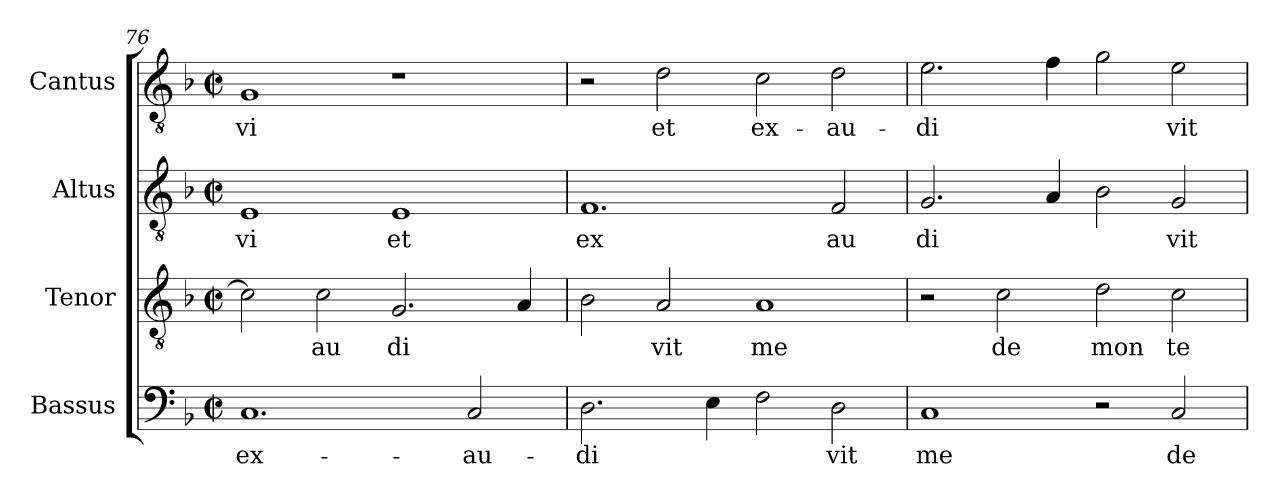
**kern	**text	**kern	**text	**kern	**text	**kern	**text
*part4	*part4	*part3	*part3	*part2	*part2	*part1	*part1
*staff4	*staff4	*staff3	*staff3	*staff2	*staff2	*staff1	*staff1
*I"Bassus	*	*I"Tenor	*	*I"Altus	*	*I"Cantus	*
*clefF4	*	*clefGv2	*	*clefGv2	*	*clefGv2	*
*k[b-]	*	*k[b-]	*	*k[b-]	*	*k[b-]	*
*F:	*	*F:	*	*F:	*	*F:	*
*M2/2	*	*M2/2	*	*M2/2	*	*M2/2	*
*met(c|)	*	*met(c|)	*	*met(c|)	*	*met(c|)	*
=76	=76	=76	=76	=76	=76	=76	=76
!	!LO:LY:b:cj	!	!LO:LY:b:cj	!	!LO:LY:b:cj	!	!LO:LY:b:cj
1.C	ex-	2c\]	.	1E	-vi	1G	-vi
!	!	!	!LO:LY:b:cj	!	!	!	!
.	.	2c\	au	.	.	.	.
!	!	!	!LO:LY:b:cj	!	!LO:LY:b:cj	!	!
.	.	2.G/	di	1E	et	1r	.
!	!LO:LY:b:cj	!	!	!	!	!	!
2C/	-au-	.	.	.	.	.	.
!	!	!	!LO:LY:b:cj	!	!	!	!
.	.	4A/	.	.	.	.	.
=77	=77	=77	=77	=77	=77	=77	=77
!	!LO:LY:b:cj	!	!LO:LY:b:cj	!	!LO:LY:b:cj	!	!
2.D\	-di-	2B-\	.	1.F	ex	2r	.
!	!	!	!LO:LY:b:cj	!	!	!	!LO:LY:b:cj
.	.	2A/	vit	.	.	2d\	et
!	!LO:LY:b:cj	!	!	!	!	!	!
4E\	--	.	.	.	.	.	.
!	!LO:LY:b:cj	!	!LO:LY:b:cj	!	!	!	!LO:LY:b:cj
2F\	--	1A	me	.	.	2c\	ex-
!	!LO:LY:b:cj	!	!	!	!LO:LY:b:cj	!	!LO:LY:b:cj
2D\	-vit	.	.	2F/	au	2d\	-au-
=78	=78	=78	=78	=78	=78	=78	=78
!	!LO:LY:b:cj	!	!	!	!LO:LY:b:cj	!	!LO:LY:b:cj
1C	me	2r	.	2.G/	di	2.e\	-di-
!	!	!	!LO:LY:b:cj	!	!	!	!
.	.	2c\	de	.	.	.	.
!	!	!	!	!	!LO:LY:b:cj	!	!LO:LY:b:cj
.	.	.	.	4A/	.	4f\	--
!	!	!	!LO:LY:b:cj	!	!LO:LY:b:cj	!	!LO:LY:b:cj
2r	.	2d\	mon	2B-\	.	2g\	--
!	!LO:LY:b:cj	!	!LO:LY:b:cj	!	!LO:LY:b:cj	!	!LO:LY:b:cj
2C/	de	2c\	te	2G/	vit	2e\	-vit
=	=	=	=	=	=	=	=
*-	*-	*-	*-	*-	*-	*-	*-
